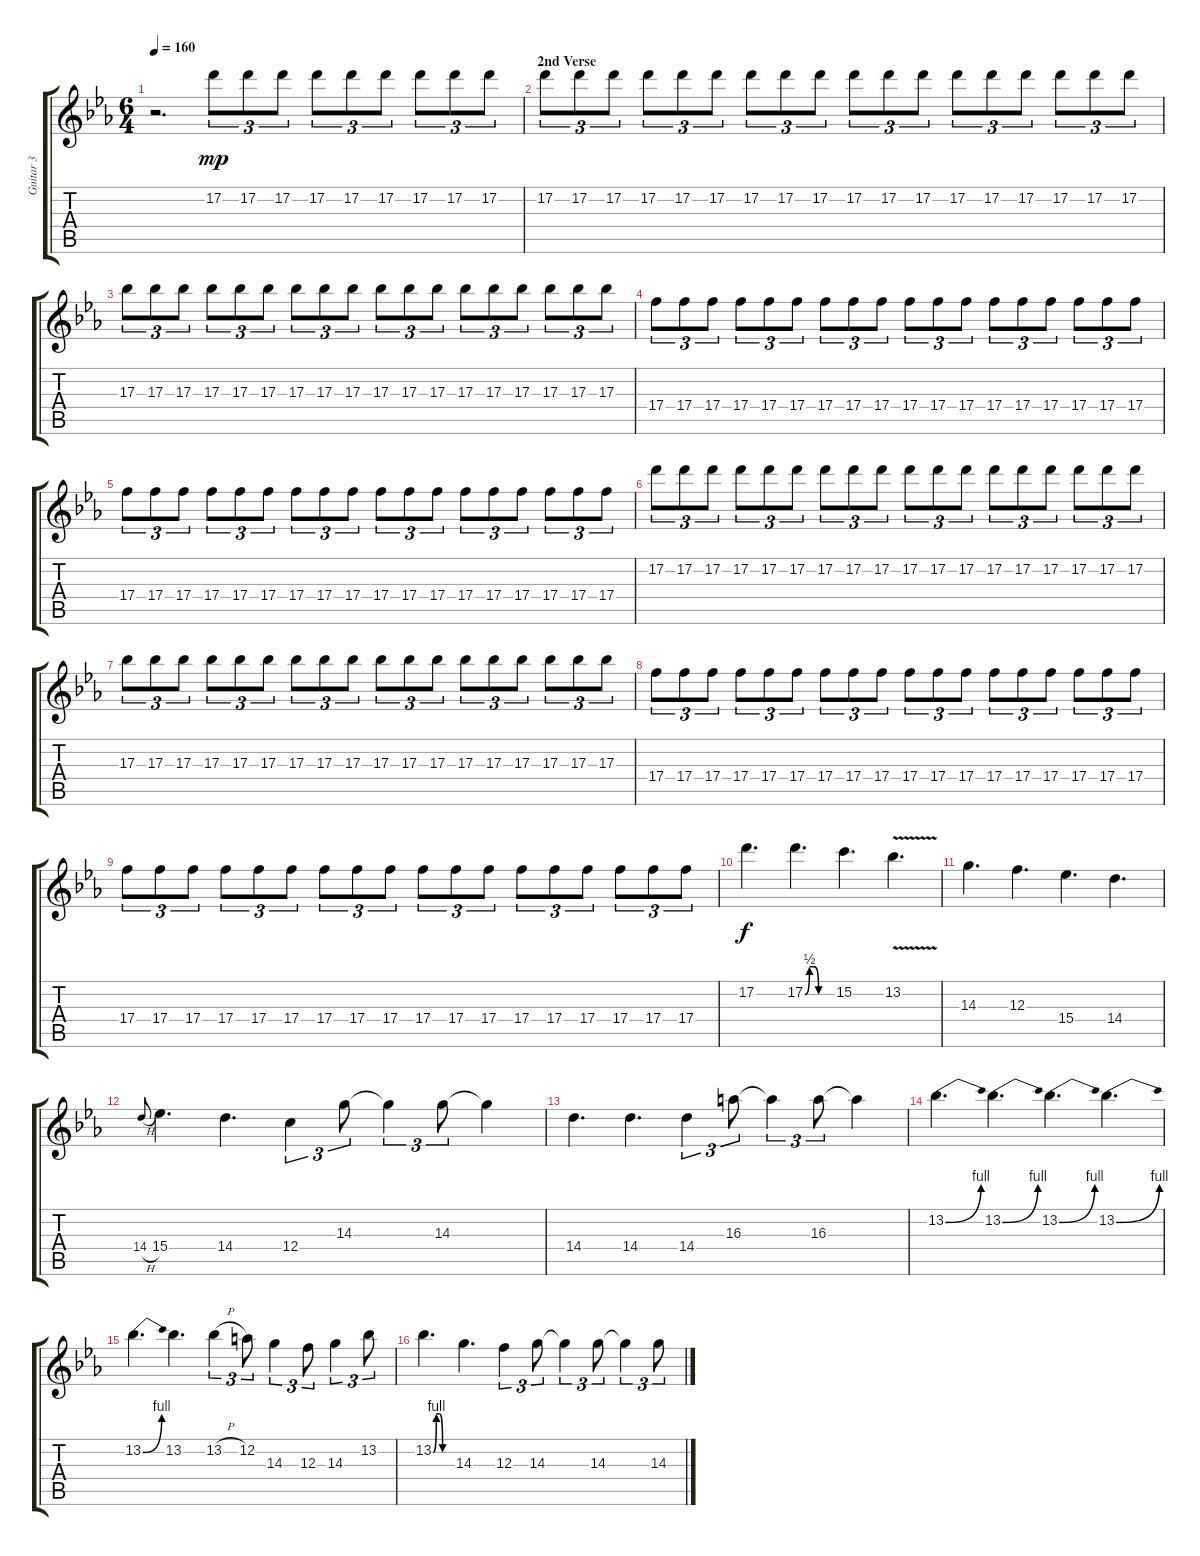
\track ("Guitar 3" "Guitar 3") {instrument acousticguitarsteel}
\staff {score tabs}
\tuning (D4 A3 F3 C3 G2 D2) {hide}
\ts (6 4)
\tempo 160
\clef g2
\ks cminor
r.2{d dy mf} 17.2.8{tu (3 2) dy mp} 17.2.8{tu (3 2)} 17.2.8{tu (3 2) beam split} 17.2.8{tu (3 2)} 17.2.8{tu (3 2)} 17.2.8{tu (3 2) beam split} 17.2.8{tu (3 2)} 17.2.8{tu (3 2)} 17.2.8{tu (3 2)} |
\section ("" "2nd Verse")
17.2.8{tu (3 2)} 17.2.8{tu (3 2)} 17.2.8{tu (3 2) beam split} 17.2.8{tu (3 2)} 17.2.8{tu (3 2)} 17.2.8{tu (3 2) beam split} 17.2.8{tu (3 2)} 17.2.8{tu (3 2)} 17.2.8{tu (3 2)} 17.2.8{tu (3 2)} 17.2.8{tu (3 2)} 17.2.8{tu (3 2) beam split} 17.2.8{tu (3 2)} 17.2.8{tu (3 2)} 17.2.8{tu (3 2) beam split} 17.2.8{tu (3 2)} 17.2.8{tu (3 2)} 17.2.8{tu (3 2)} |
17.3.8{tu (3 2)} 17.3.8{tu (3 2)} 17.3.8{tu (3 2) beam split} 17.3.8{tu (3 2)} 17.3.8{tu (3 2)} 17.3.8{tu (3 2) beam split} 17.3.8{tu (3 2)} 17.3.8{tu (3 2)} 17.3.8{tu (3 2) beam split} 17.3.8{tu (3 2)} 17.3.8{tu (3 2)} 17.3.8{tu (3 2) beam split} 17.3.8{tu (3 2)} 17.3.8{tu (3 2)} 17.3.8{tu (3 2) beam split} 17.3.8{tu (3 2)} 17.3.8{tu (3 2)} 17.3.8{tu (3 2)} |
17.4.8{tu (3 2)} 17.4.8{tu (3 2)} 17.4.8{tu (3 2) beam split} 17.4.8{tu (3 2)} 17.4.8{tu (3 2)} 17.4.8{tu (3 2) beam split} 17.4.8{tu (3 2)} 17.4.8{tu (3 2)} 17.4.8{tu (3 2)} 17.4.8{tu (3 2)} 17.4.8{tu (3 2)} 17.4.8{tu (3 2) beam split} 17.4.8{tu (3 2)} 17.4.8{tu (3 2)} 17.4.8{tu (3 2) beam split} 17.4.8{tu (3 2)} 17.4.8{tu (3 2)} 17.4.8{tu (3 2)} |
17.4.8{tu (3 2)} 17.4.8{tu (3 2)} 17.4.8{tu (3 2) beam split} 17.4.8{tu (3 2)} 17.4.8{tu (3 2)} 17.4.8{tu (3 2) beam split} 17.4.8{tu (3 2)} 17.4.8{tu (3 2)} 17.4.8{tu (3 2)} 17.4.8{tu (3 2)} 17.4.8{tu (3 2)} 17.4.8{tu (3 2) beam split} 17.4.8{tu (3 2)} 17.4.8{tu (3 2)} 17.4.8{tu (3 2) beam split} 17.4.8{tu (3 2)} 17.4.8{tu (3 2)} 17.4.8{tu (3 2)} |
17.2.8{tu (3 2)} 17.2.8{tu (3 2)} 17.2.8{tu (3 2) beam split} 17.2.8{tu (3 2)} 17.2.8{tu (3 2)} 17.2.8{tu (3 2) beam split} 17.2.8{tu (3 2)} 17.2.8{tu (3 2)} 17.2.8{tu (3 2)} 17.2.8{tu (3 2)} 17.2.8{tu (3 2)} 17.2.8{tu (3 2) beam split} 17.2.8{tu (3 2)} 17.2.8{tu (3 2)} 17.2.8{tu (3 2) beam split} 17.2.8{tu (3 2)} 17.2.8{tu (3 2)} 17.2.8{tu (3 2)} |
17.3.8{tu (3 2)} 17.3.8{tu (3 2)} 17.3.8{tu (3 2) beam split} 17.3.8{tu (3 2)} 17.3.8{tu (3 2)} 17.3.8{tu (3 2) beam split} 17.3.8{tu (3 2)} 17.3.8{tu (3 2)} 17.3.8{tu (3 2) beam split} 17.3.8{tu (3 2)} 17.3.8{tu (3 2)} 17.3.8{tu (3 2) beam split} 17.3.8{tu (3 2)} 17.3.8{tu (3 2)} 17.3.8{tu (3 2) beam split} 17.3.8{tu (3 2)} 17.3.8{tu (3 2)} 17.3.8{tu (3 2)} |
17.4.8{tu (3 2)} 17.4.8{tu (3 2)} 17.4.8{tu (3 2) beam split} 17.4.8{tu (3 2)} 17.4.8{tu (3 2)} 17.4.8{tu (3 2) beam split} 17.4.8{tu (3 2)} 17.4.8{tu (3 2)} 17.4.8{tu (3 2)} 17.4.8{tu (3 2)} 17.4.8{tu (3 2)} 17.4.8{tu (3 2) beam split} 17.4.8{tu (3 2)} 17.4.8{tu (3 2)} 17.4.8{tu (3 2) beam split} 17.4.8{tu (3 2)} 17.4.8{tu (3 2)} 17.4.8{tu (3 2)} |
17.4.8{tu (3 2)} 17.4.8{tu (3 2)} 17.4.8{tu (3 2) beam split} 17.4.8{tu (3 2)} 17.4.8{tu (3 2)} 17.4.8{tu (3 2) beam split} 17.4.8{tu (3 2)} 17.4.8{tu (3 2)} 17.4.8{tu (3 2)} 17.4.8{tu (3 2)} 17.4.8{tu (3 2)} 17.4.8{tu (3 2) beam split} 17.4.8{tu (3 2)} 17.4.8{tu (3 2)} 17.4.8{tu (3 2) beam split} 17.4.8{tu (3 2)} 17.4.8{tu (3 2)} 17.4.8{tu (3 2)} |
17.2.4{d dy f} 17.2{be (custom 0 0 10 2 20 2 30 0 60 0)}.4{d} 15.2.4{d} 13.2{v}.4{d} |
14.3.4{d} 12.3.4{d} 15.4.4{d} 14.4.4{d} |
14.4{h}.8{gr onbeat} 15.4.4{d} 14.4.4{d} 12.4.4{tu (3 2)} 14.3.8{tu (3 2)} 14.3{t}.4{tu (3 2)} 14.3.8{tu (3 2)} 14.3{t}.4 |
14.4.4{d} 14.4.4{d} 14.4.4{tu (3 2)} 16.3.8{tu (3 2)} 16.3{t}.4{tu (3 2)} 16.3.8{tu (3 2)} 16.3{t}.4 |
13.2{be (bend 0 0 60 4)}.4{d} 13.2{be (bend 0 0 60 4)}.4{d} 13.2{be (bend 0 0 60 4)}.4{d} 13.2{be (bend 0 0 60 4)}.4{d} |
13.2{be (bend 0 0 60 4)}.4{d} 13.2.4{d} 13.2{h}.4{tu (3 2)} 12.2.8{tu (3 2)} 14.3.4{tu (3 2)} 12.3.8{tu (3 2)} 14.3.4{tu (3 2)} 13.2.8{tu (3 2)} |
13.2{be (custom 0 0 10 4 20 4 30 0 60 0)}.4{d} 14.3.4{d} 12.3.4{tu (3 2)} 14.3.8{tu (3 2)} 14.3{t}.4{tu (3 2)} 14.3.8{tu (3 2)} 14.3{t}.4{tu (3 2)} 14.3.8{tu (3 2)}
